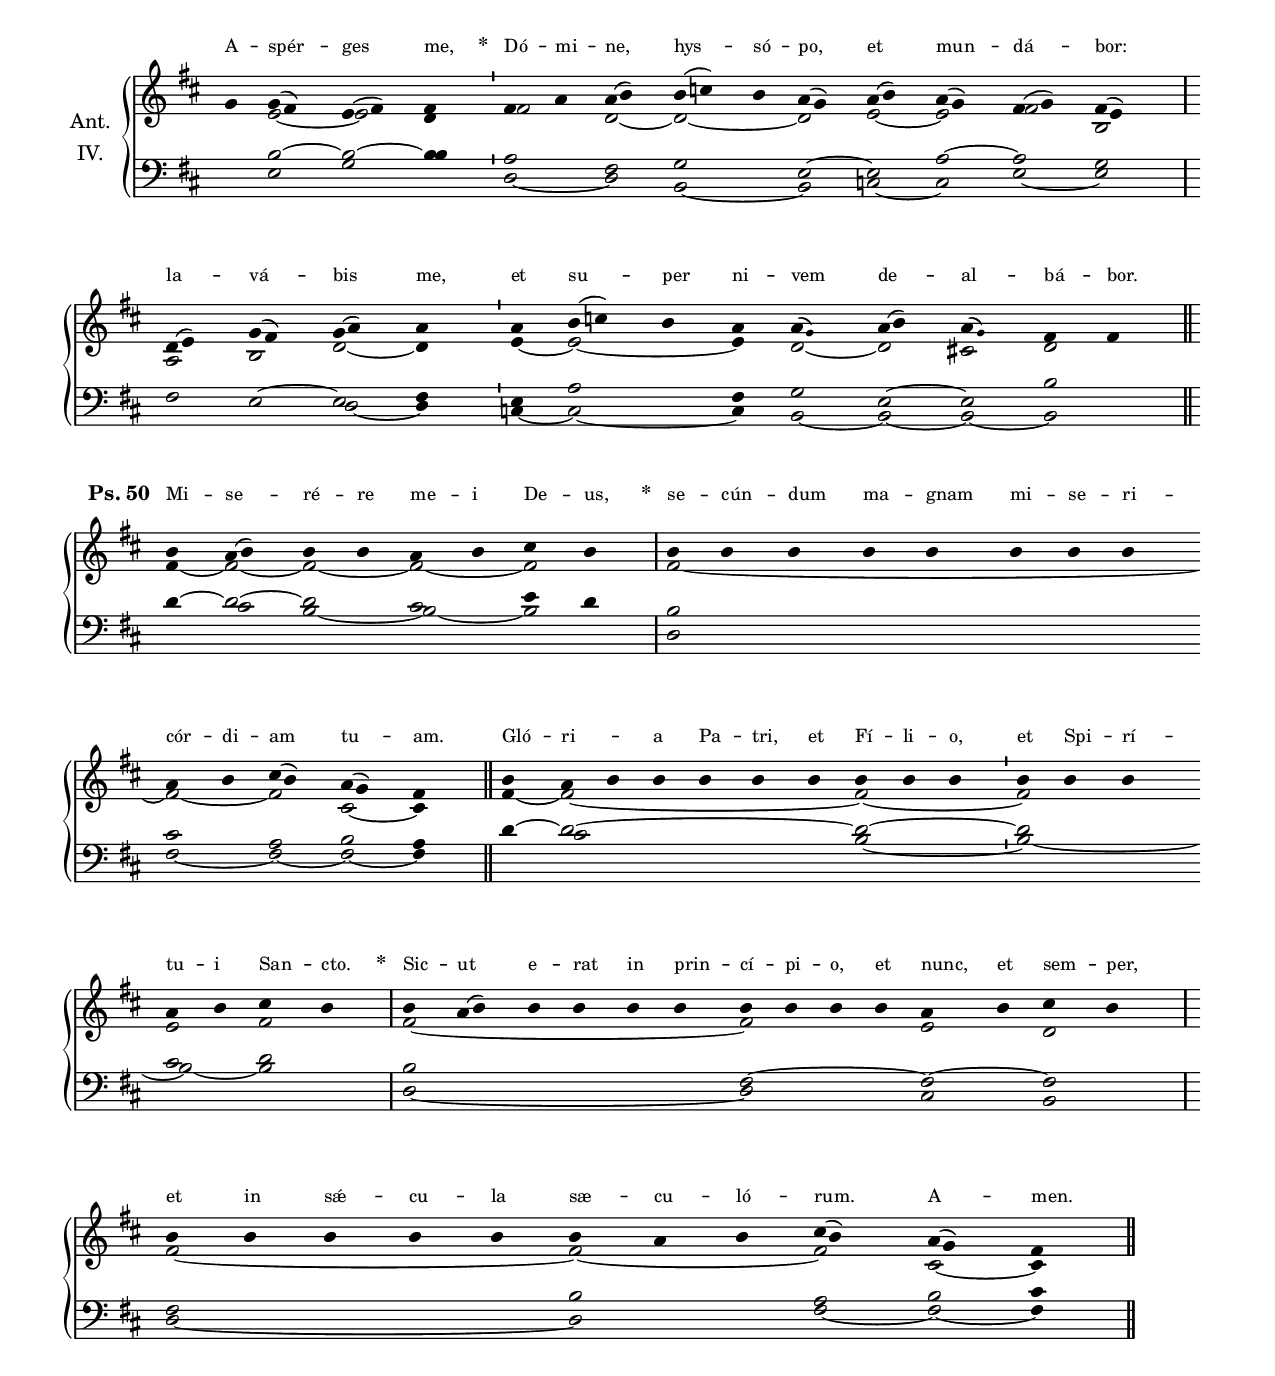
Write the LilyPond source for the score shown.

\version "2.18"
\include "gregorian.ly"
\include "noh2.ily"

%Page reference: page v.4
%(volume.page)

global = {
 \key fis \phrygian
 \cadenzaOn 
 \override Glissando #'thickness = #2.0
}

chantText = \lyricmode {
A -- spér -- ges me, 
\set stanza = " * " Dó -- mi -- ne, hys -- só -- po, et mun -- dá -- bor: 
la -- vá -- bis me, et su -- per ni -- vem de -- al -- bá -- bor. 
\set stanza = " Ps. 50 " 
Mi -- se -- ré -- re me -- i De -- us, 
\set stanza = " * " 
se -- cún -- dum ma -- gnam mi -- se -- ri -- cór -- di -- am tu -- am. 
Gló -- ri -- _ a Pa -- tri, et Fí -- li -- o, et Spi -- rí -- tu -- i San -- cto. 
\set stanza = " * " 
Sic -- ut e -- rat in prin -- cí -- pi -- o, et nunc, et sem -- per, 
et in sǽ -- cu -- la sæ -- cu -- ló -- rum. A -- men. }

chantMusic = {
\tieDown   g'4 g'4 ( fis'4) e'4 ( fis'4) fis'4 \divisioMinima
 fis'4 a'4 a'4 ( b'4)  b'4 ( c''4) b'4 a'4 ( g'4) a'4 ( b'4) a'4 ( g'4) fis'4 ( g'4) fis'4 ( e'4) \divisioMaxima
 \forceBreak
 d'4 ( e'4) g'4 ( fis'4) g'4 ( a'4) a'4 \divisioMinima
 a'4  b'4 ( c''4) b'4 a'4 a'4 ( \once \tweak #'font-size #-4 g' ) a'4 ( b'4) a'4 ( \once \tweak #'font-size #-4 g'4 ) fis'4 fis'4 \finalis
 \forceBreak
 b'4 a'4 ( b'4) b'4 b'4 a'4 b'4 cis''4 b'4 \divisioMaxima
 b'4 b'4 b'4 b'4 b'4 b'4 b'4 b'4 \forceBreak
 a'4 b'4 cis''4 ( b'4) a'4 ( g'4) fis'4 \finalis
 b'4 a'4 b'4 b'4 b'4 b'4 b'4 b'4 b'4 b'4 \divisioMinima
 b'4 b'4 b'4 \forceBreak
 a'4 b'4 cis''4 b'4 \divisioMaxima
 b'4 a'4 ( b'4) b'4 b'4 b'4 b'4 b'4 b'4 b'4 b'4 a'4 b'4 cis''4 b'4 \divisioMaxima
 \forceBreak
 b'4 b'4 b'4 b'4 b'4 b'4 a'4 b'4 cis''4 ( b'4) a'4 ( g'4) fis'4 \finalis

}

altoMusic = {
r4 e'2 ~ e'2 d'4 \divisioMinima
fis'2 d'2 ~ d'2*3/2 ~ d'2 e'2 ~ e'2 fis'2 b2 \divisioMaxima
a2 b2 d'2 ~ d'4 \divisioMinima
e'4 ~ e'2*3/2 ~ e'4 d'2 ~ d'2 cis'!2 d'2 \finalis
fis'4 ~ fis'2 ~ fis'2 ~ fis'2 ~ fis'2 \divisioMaxima
fis'2*8/2 ~ fis'2 ~ fis'2 cis'2 ~ cis'4 \finalis
fis'4 ~ fis'2*6/2 ~ fis'2*3/2 ~ \divisioMinima
fis'2*3/2 e'2 fis'2 \divisioMaxima
fis'2*7/2 ~ fis'2*4/2 e'2 d'2 \divisioMaxima
fis'2*5/2 ~ fis'2*3/2 ~ fis'2 cis'2 ~ cis'4 \finalis
}

tenorMusic = {
r4 b2 ~ b2 ~ b4 \divisioMinima
a2 fis2 g2*3/2 e2 ~ e2 a2 ~ a2 g2 \divisioMaxima
fis2 e2 ~ e2 fis4 \divisioMinima
e4 a2*3/2 fis4 g2 e2 ~ e2 b2 \finalis
d'4 ~ d'2 ~ d'2 cis'2 e'4 d'4 \divisioMaxima
b2*8/2 cis'2 a2 b2 a4 \finalis
d'4 ~ d'2*6/2 ~ d'2*3/2 ~ \divisioMinima
d'2*3/2 cis'2 d'2 \divisioMaxima
b2*7/2 fis2*4/2 ~ fis2 ~ fis2 \divisioMaxima
fis2*5/2 b2*3/2 a2 b2 cis'4 \finalis
}

bassMusic = {
r4 e2 g2 \shiftRight b4 \divisioMinima
d2 ~ d2 b,2*3/2 ~ b,2 c2 ~ c2 e2 ~ e2 \divisioMaxima
r2*4/2 d2 ~ d4 \divisioMinima
c4 ~ c2*3/2 ~ c4 b,2 ~ b,2 ~ b,2 ~ b,2 \finalis
r4 cis'2 b2 ~ b2 ~ b2 \divisioMaxima
d2*8/2 fis2 ~ fis2 ~ fis2 ~ fis4 \finalis
r4 cis'2*6/2 b2*3/2 ~ \divisioMinima
b2*3/2 ~ b2 ~ b2 \divisioMaxima
d2*7/2 ~ d2*4/2 cis2 b,2 \divisioMaxima
d2*5/2 ~ d2*3/2 fis2 ~ fis2 ~ fis4 \finalis
}

voiceLines = {
\voiceLineStyle


}

\score{
  <<
    \new Lyrics
    \new GrandStaff <<
      \set GrandStaff.autoBeaming = ##f
      \set GrandStaff.instrumentName = \markup \center-column {
        "Ant."
        "IV."
      }
      \new Staff = up <<
        \new Voice = "chant" {
          \voiceOne \global \chantMusic
        }
        \new Voice {
          \voiceTwo \global \altoMusic
        }
      >>

      \new Staff = down <<
        \clef bass
        \new Voice {
          \voiceOne \global \tenorMusic
        }
        \new Voice {
          \voiceTwo \global \bassMusic
        }
	\new Voice {
        \voiceThree \global \voiceLines
        }
      >>
    >>
    \context Lyrics {
      \lyricsto chant {
      \chantText
    }
    }
  >>
  \layout{
  }
  
}
